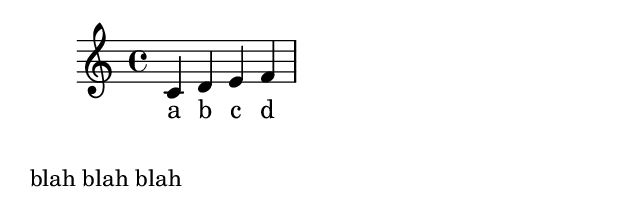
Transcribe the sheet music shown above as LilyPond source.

\version "2.16.0"

\header {
  texidoc = "Having markup after a non-staff line doesn't confuse
the page layout engine."
}

#(set-default-paper-size "a6")

\book {
  \score {
  <<
     \new Staff <<
       \new Voice = "asdf" { c' d' e' f' }
     >>
     \new Lyrics \lyricsto "asdf" \lyricmode { a b c d }
  >>
  }
  \markup "blah blah blah"
}

